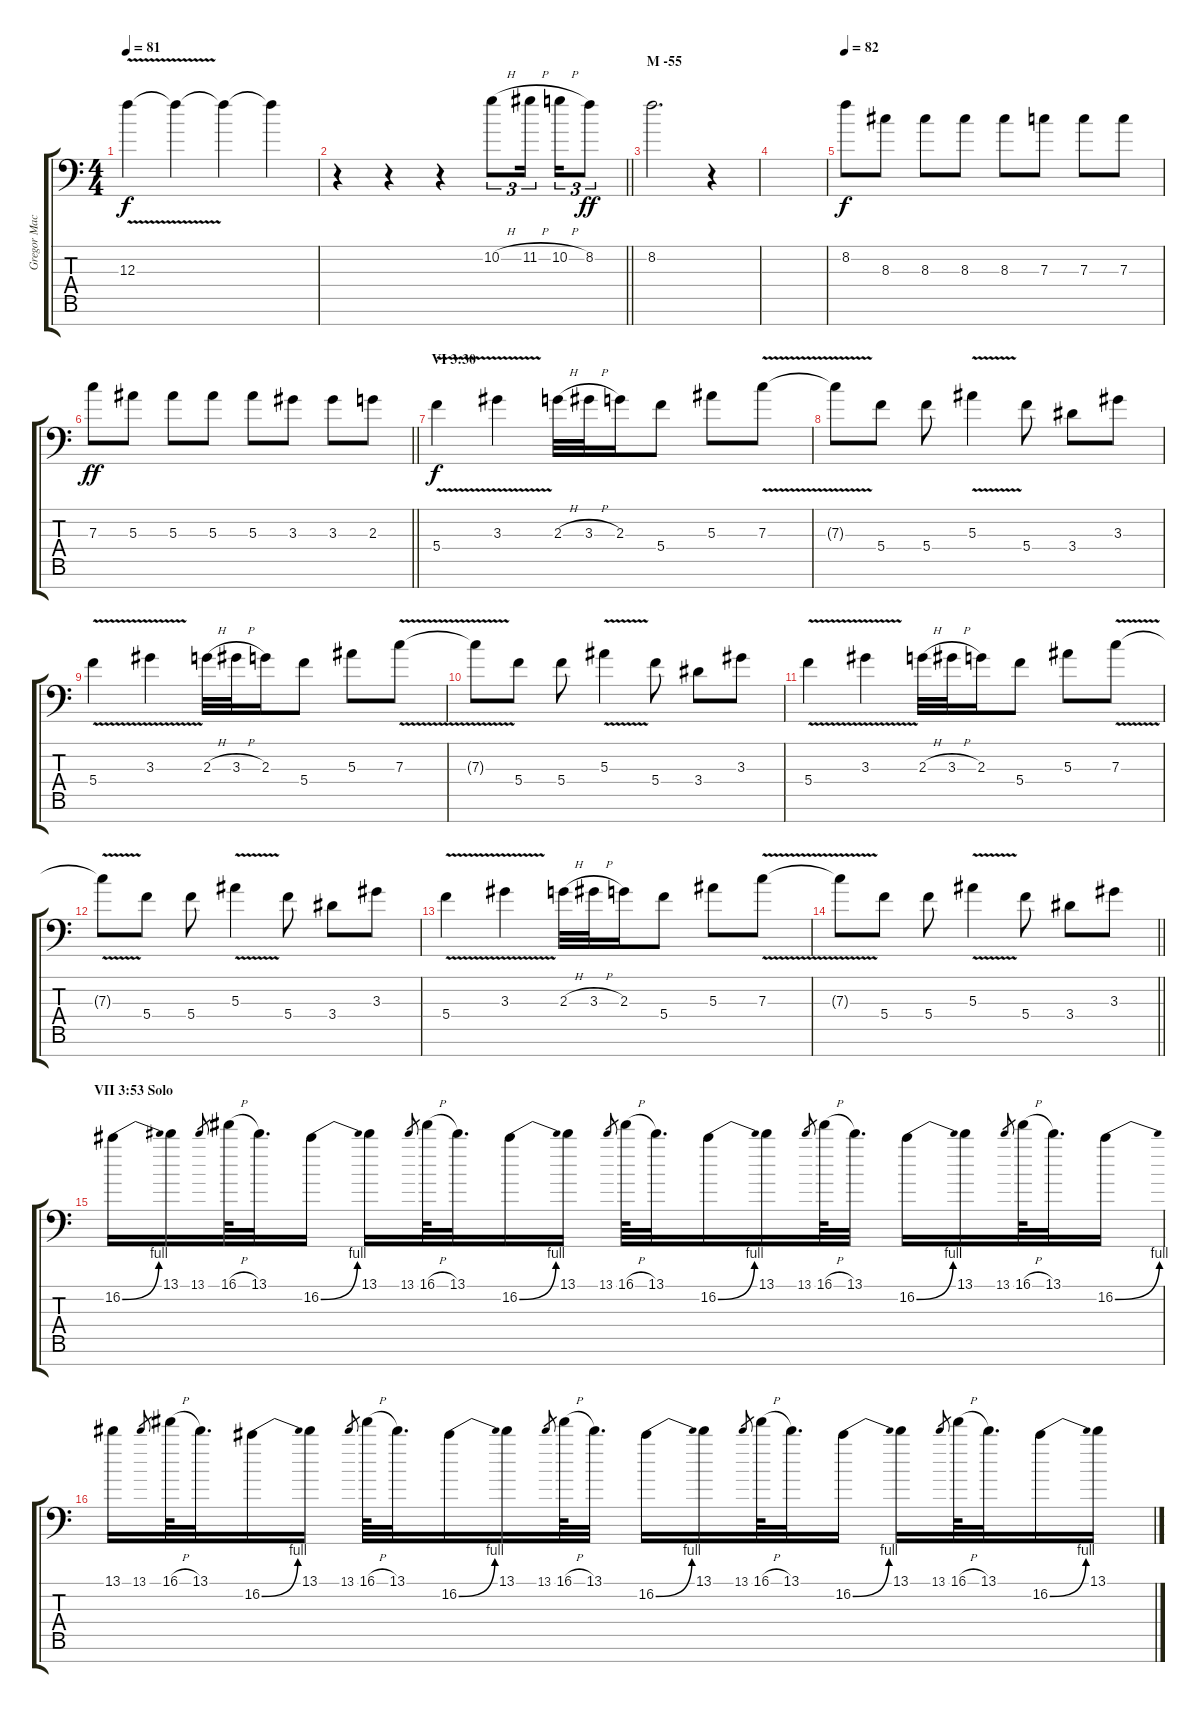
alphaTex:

\track ("Gregor Mackintosh (lead guitar)" "Gregor Mac") {instrument distortionguitar}
\staff {score tabs}
\tuning (D4 A3 F3 C3 G2 D2 A1) {hide}
\ts (4 4)
\tempo 81
\clef f4
\ks c
12.3{v}.4{dy f} 12.3{t}.4 12.3{t}.4 12.3{t}.4 |
\barLineRight lightlight
r.4 r.4 r.4 10.2{h}.8{tu (3 2)} 11.2{h}.16{tu (3 2) beam splitsecondary} 10.2{h}.16{tu (3 2)} 8.2.8{tu (3 2) dy ff} |
\section ("" "M -55")
8.2.2{d volume 6} r.4 |
|
\tempo 82
8.2.8{dy f volume 14} 8.3.8 8.3.8 8.3.8 8.3.8 7.3.8 7.3.8 7.3.8 |
\barLineRight lightlight
7.3.8{dy ff} 5.3.8 5.3.8 5.3.8 5.3.8 3.3.8 3.3.8 2.3.8 |
\section ("" "VI 3:30")
5.4{v}.4{dy f instrument distortionguitar} 3.3{v}.4 2.3{h}.32 3.3{h}.32 2.3.16 5.4.8 5.3.8 7.3{v}.8 |
7.3{t}.8 5.4.8 5.4.8 5.3{v}.4 5.4.8 3.4.8 3.3.8 |
5.4{v}.4 3.3{v}.4 2.3{h}.32 3.3{h}.32 2.3.16 5.4.8 5.3.8 7.3{v}.8 |
7.3{t}.8 5.4.8 5.4.8 5.3{v}.4 5.4.8 3.4.8 3.3.8 |
5.4{v}.4 3.3{v}.4 2.3{h}.32 3.3{h}.32 2.3.16 5.4.8 5.3.8 7.3{v}.8 |
7.3{t}.8 5.4.8 5.4.8 5.3{v}.4 5.4.8 3.4.8 3.3.8 |
5.4{v}.4 3.3{v}.4 2.3{h}.32 3.3{h}.32 2.3.16 5.4.8 5.3.8 7.3{v}.8 |
\barLineRight lightlight
7.3{t}.8 5.4.8 5.4.8 5.3{v}.4 5.4.8 3.4.8 3.3.8 |
\section ("" "VII 3:53 Solo")
16.2{be (bend 0 0 60 4)}.16 13.1.16 13.1.8{gr} 16.1{h}.64 13.1.32{d} 16.2{be (bend 0 0 60 4)}.16 13.1.16 13.1.8{gr} 16.1{h}.64 13.1.32{d} 16.2{be (bend 0 0 60 4)}.16 13.1.16 13.1.8{gr} 16.1{h}.64 13.1.32{d} 16.2{be (bend 0 0 60 4)}.16 13.1.16 13.1.8{gr} 16.1{h}.64 13.1.32{d} 16.2{be (bend 0 0 60 4)}.16 13.1.16 13.1.8{gr} 16.1{h}.64 13.1.32{d} 16.2{be (bend 0 0 60 4)}.16 |
13.1.16 13.1.8{gr} 16.1{h}.64 13.1.32{d} 16.2{be (bend 0 0 60 4)}.16 13.1.16 13.1.8{gr} 16.1{h}.64 13.1.32{d} 16.2{be (bend 0 0 60 4)}.16 13.1.16 13.1.8{gr} 16.1{h}.64 13.1.32{d} 16.2{be (bend 0 0 60 4)}.16 13.1.16 13.1.8{gr} 16.1{h}.64 13.1.32{d} 16.2{be (bend 0 0 60 4)}.16 13.1.16 13.1.8{gr} 16.1{h}.64 13.1.32{d} 16.2{be (bend 0 0 60 4)}.16 13.1.16
